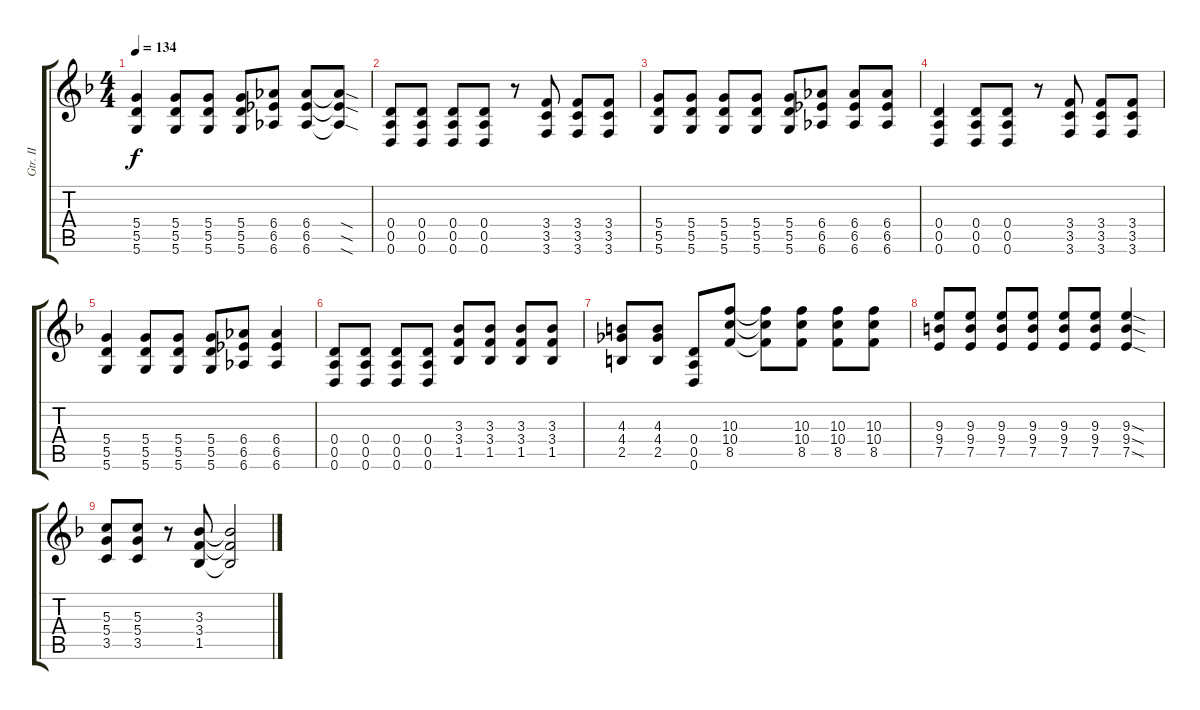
\track ("Gtr. II" "Gtr. II") {instrument distortionguitar}
\staff {score tabs}
\tuning (E4 B3 G3 D3 A2 D2) {hide}
\ts (4 4)
\tempo 134
\clef g2
\ks dminor
(5.4 5.5 5.6).4{dy f} (5.4 5.5 5.6).8 (5.4 5.5 5.6).8 (5.4 5.5 5.6).8 (6.4 6.5 6.6).8 (6.4 6.5 6.6).8 (6.4{sod t} 6.5{sod t} 6.6{sod t}).8 |
(0.4 0.5 0.6).8 (0.4 0.5 0.6).8 (0.4 0.5 0.6).8 (0.4 0.5 0.6).8 r.8 (3.4 3.5 3.6).8 (3.4 3.5 3.6).8 (3.4 3.5 3.6).8 |
(5.4 5.5 5.6).8 (5.4 5.5 5.6).8 (5.4 5.5 5.6).8 (5.4 5.5 5.6).8 (5.4 5.5 5.6).8 (6.4 6.5 6.6).8 (6.4 6.5 6.6).8 (6.4 6.5 6.6).8 |
(0.4 0.5 0.6).4 (0.4 0.5 0.6).8 (0.4 0.5 0.6).8 r.8 (3.4 3.5 3.6).8 (3.4 3.5 3.6).8 (3.4 3.5 3.6).8 |
(5.4 5.5 5.6).4 (5.4 5.5 5.6).8 (5.4 5.5 5.6).8 (5.4 5.5 5.6).8 (6.4 6.5 6.6).8 (6.4 6.5 6.6).4 |
(0.4 0.5 0.6).8 (0.4 0.5 0.6).8 (0.4 0.5 0.6).8 (0.4 0.5 0.6).8 (3.3 3.4 1.5).8 (3.3 3.4 1.5).8 (3.3 3.4 1.5).8 (3.3 3.4 1.5).8 |
(4.3 4.4 2.5).8 (4.3 4.4 2.5).8 (0.4 0.5 0.6).8 (10.3 10.4 8.5).8 (10.3{t} 10.4{t} 8.5{t}).8 (10.3 10.4 8.5).8 (10.3 10.4 8.5).8 (10.3 10.4 8.5).8 |
(9.3 9.4 7.5).8 (9.3 9.4 7.5).8 (9.3 9.4 7.5).8 (9.3 9.4 7.5).8 (9.3 9.4 7.5).8 (9.3 9.4 7.5).8 (9.3{sod} 9.4{sod} 7.5{sod}).4 |
(5.3 5.4 3.5).8 (5.3 5.4 3.5).8 r.8 (3.3 3.4 1.5).8 (3.3{t} 3.4{t} 1.5{t}).2
